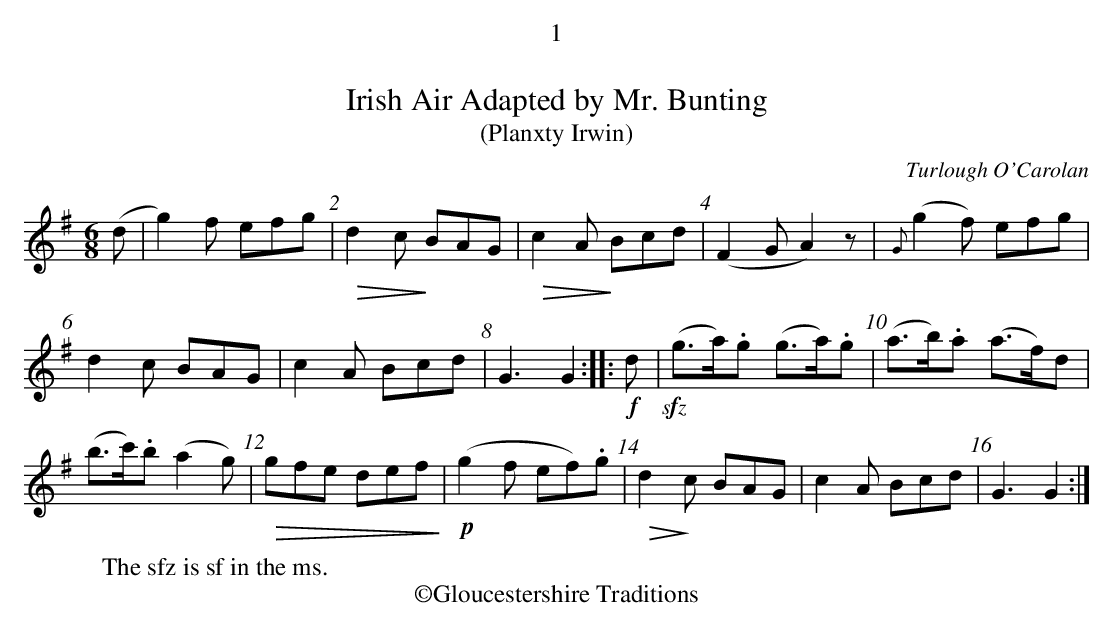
X:1
T:Irish Air Adapted by Mr. Bunting
T:(Planxty Irwin)
C:Turlough O'Carolan
W:The sfz is sf in the ms.
U:L=!f!
U:w=!sfz!
M:6/8
L:1/8
K:G
(d|g2)f efg |!>(!d2c!>)! BAG | !>(!c2A!>)! Bcd | (F2GA2)z|\
{G}(g2f) efg |
d2c BAG | c2A Bcd | G3G2::Ld|\
 w(g>a).g (g>a).g | (a>b).a (a>f)d |
(b>c').b (a2g) | !>(!gfe def!>)! |\
(!p!g2f ef).g |!>(!d2!>)!c BAG | c2A Bcd | G3G2:|
